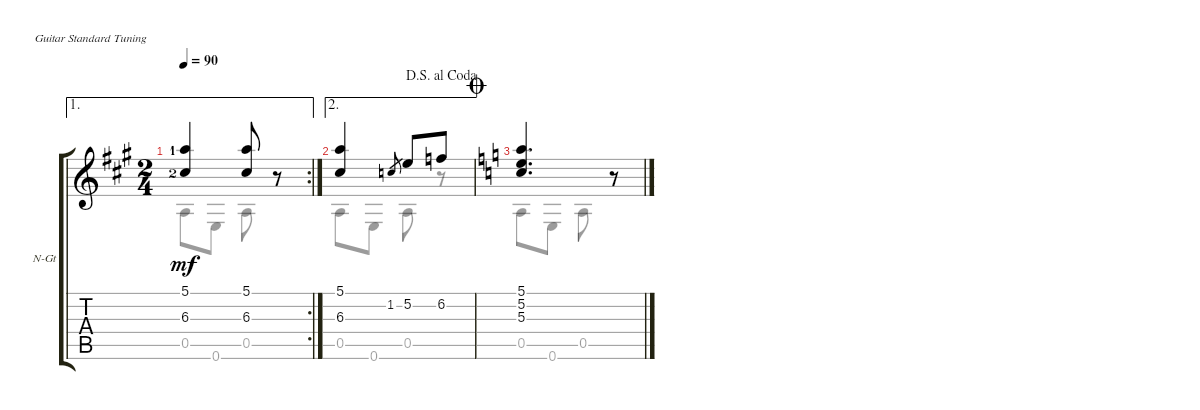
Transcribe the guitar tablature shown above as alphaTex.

\defaultSystemsLayout 4
\bracketExtendMode groupsimilarinstruments
\firstSystemTrackNameOrientation horizontal
\otherSystemsTrackNameOrientation horizontal
\track ("Nylon Guitar" "N-Gt") {instrument acousticguitarnylon}
\staff {score tabs}
\tuning (E4 B3 G3 D3 A2 E2)
\voice
\ae 1
\rc 2
\ts (2 4)
\tempo 90
\clef g2
\ks a
(5.1{lf 2} 6.3{lf 3}).4{dy mf} (6.3 5.1).8 r.8 |
\ae 2
\jump dalsegnoalcoda
(5.1 6.3).4 1.2.8{gr} 5.2.8 6.2.8 |
\jump coda
\ks c
(5.1 5.2 5.3).4{d} r.8
\voice
\clef g2
\ottava regular
\simile none
\ks a
0.5.8{dy mf} 0.6.8 0.5.8 r.8 |
0.5.8 0.6.8 0.5.8 r.8 |
\ks c
0.5.8 0.6.8 0.5.8 r.8
